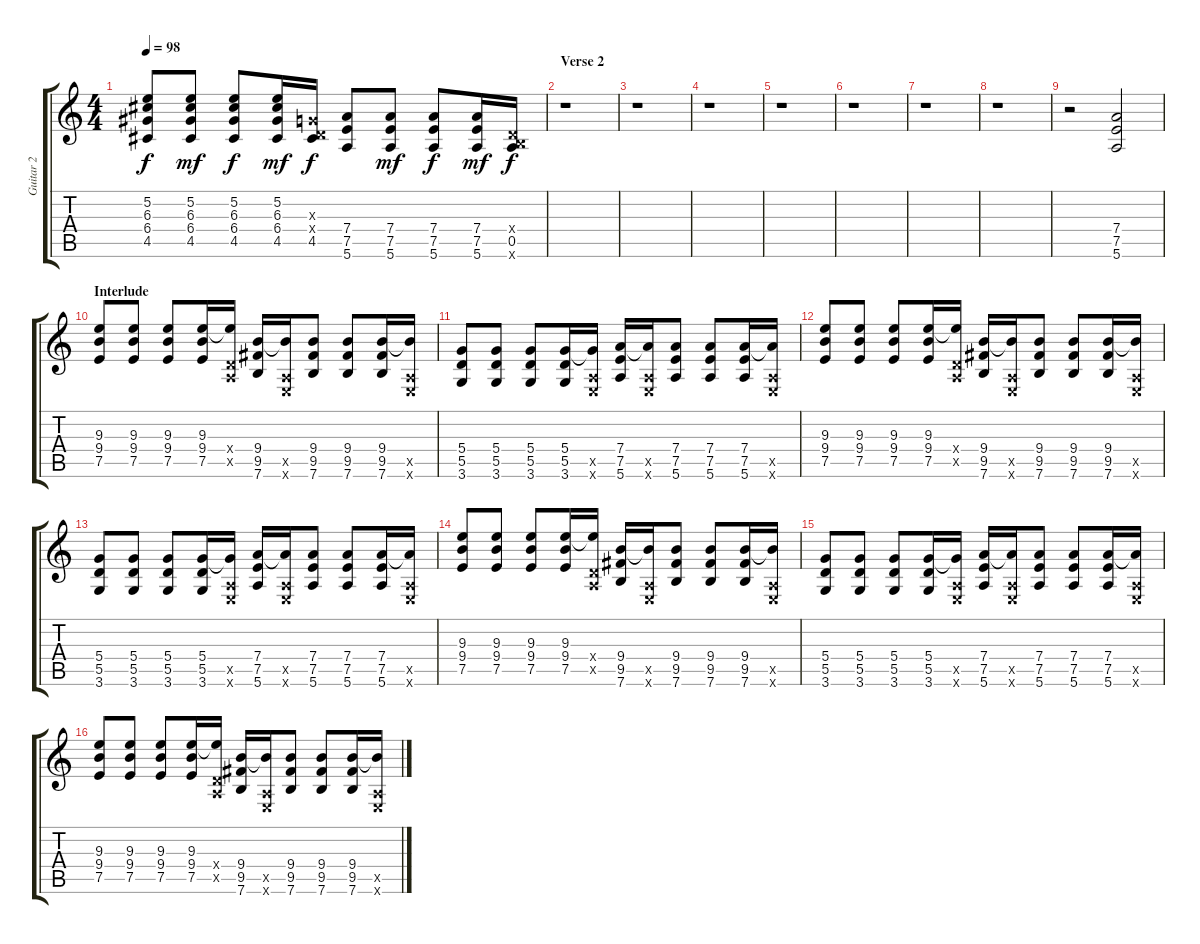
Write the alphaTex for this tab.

\track ("Guitar 2" "Guitar 2") {instrument distortionguitar}
\staff {score tabs}
\tuning (E4 B3 G3 D3 A2 E2) {hide}
\ts (4 4)
\tempo 98
\clef g2
\ks c
(5.2 6.3 6.4 4.5).8{dy f} (5.2 6.3 6.4 4.5).8{dy mf} (5.2 6.3 6.4 4.5).8{dy f} (5.2 6.3 6.4 4.5).16{dy mf} (0.3{x} 0.4{x} 4.5).16{dy f} (7.4 7.5 5.6).8 (7.4 7.5 5.6).8{dy mf} (7.4 7.5 5.6).8{dy f} (7.4 7.5 5.6).16{dy mf} (0.4{x} 0.5 7.6{x}).16{dy f} |
\section ("" "Verse 2")
r.1 |
r.1 |
r.1 |
r.1 |
r.1 |
r.1 |
r.1 |
r.2{volume 4} (7.4 7.5 5.6).2{volume 10} |
\section ("" "Interlude")
(9.3 9.4 7.5).8{volume 11} (9.3 9.4 7.5).8 (9.3 9.4 7.5).8 (9.3 9.4 7.5).16 (9.3{t} 0.4{x} 0.5{x}).16 (9.4 9.5 7.6).16 (9.4{t} 0.5{x} 0.6{x}).16 (9.4 9.5 7.6).8 (9.4 9.5 7.6).8 (9.4 9.5 7.6).16 (9.4{t} 0.5{x} 0.6{x}).16 |
(5.4 5.5 3.6).8 (5.4 5.5 3.6).8 (5.4 5.5 3.6).8 (5.4 5.5 3.6).16 (5.4{t} 0.5{x} 0.6{x}).16 (7.4 7.5 5.6).16 (7.4{t} 0.5{x} 0.6{x}).16 (7.4 7.5 5.6).8 (7.4 7.5 5.6).8 (7.4 7.5 5.6).16 (7.4{t} 0.5{x} 0.6{x}).16 |
(9.3 9.4 7.5).8{volume 11} (9.3 9.4 7.5).8 (9.3 9.4 7.5).8 (9.3 9.4 7.5).16 (9.3{t} 0.4{x} 0.5{x}).16 (9.4 9.5 7.6).16 (9.4{t} 0.5{x} 0.6{x}).16 (9.4 9.5 7.6).8 (9.4 9.5 7.6).8 (9.4 9.5 7.6).16 (9.4{t} 0.5{x} 0.6{x}).16 |
(5.4 5.5 3.6).8 (5.4 5.5 3.6).8 (5.4 5.5 3.6).8 (5.4 5.5 3.6).16 (5.4{t} 0.5{x} 0.6{x}).16 (7.4 7.5 5.6).16 (7.4{t} 0.5{x} 0.6{x}).16 (7.4 7.5 5.6).8 (7.4 7.5 5.6).8 (7.4 7.5 5.6).16 (7.4{t} 0.5{x} 0.6{x}).16 |
(9.3 9.4 7.5).8{volume 11} (9.3 9.4 7.5).8 (9.3 9.4 7.5).8 (9.3 9.4 7.5).16 (9.3{t} 0.4{x} 0.5{x}).16 (9.4 9.5 7.6).16 (9.4{t} 0.5{x} 0.6{x}).16 (9.4 9.5 7.6).8 (9.4 9.5 7.6).8 (9.4 9.5 7.6).16 (9.4{t} 0.5{x} 0.6{x}).16 |
(5.4 5.5 3.6).8 (5.4 5.5 3.6).8 (5.4 5.5 3.6).8 (5.4 5.5 3.6).16 (5.4{t} 0.5{x} 0.6{x}).16 (7.4 7.5 5.6).16 (7.4{t} 0.5{x} 0.6{x}).16 (7.4 7.5 5.6).8 (7.4 7.5 5.6).8 (7.4 7.5 5.6).16 (7.4{t} 0.5{x} 0.6{x}).16 |
(9.3 9.4 7.5).8{volume 11} (9.3 9.4 7.5).8 (9.3 9.4 7.5).8 (9.3 9.4 7.5).16 (9.3{t} 0.4{x} 0.5{x}).16 (9.4 9.5 7.6).16 (9.4{t} 0.5{x} 0.6{x}).16 (9.4 9.5 7.6).8 (9.4 9.5 7.6).8 (9.4 9.5 7.6).16 (9.4{t} 0.5{x} 0.6{x}).16
